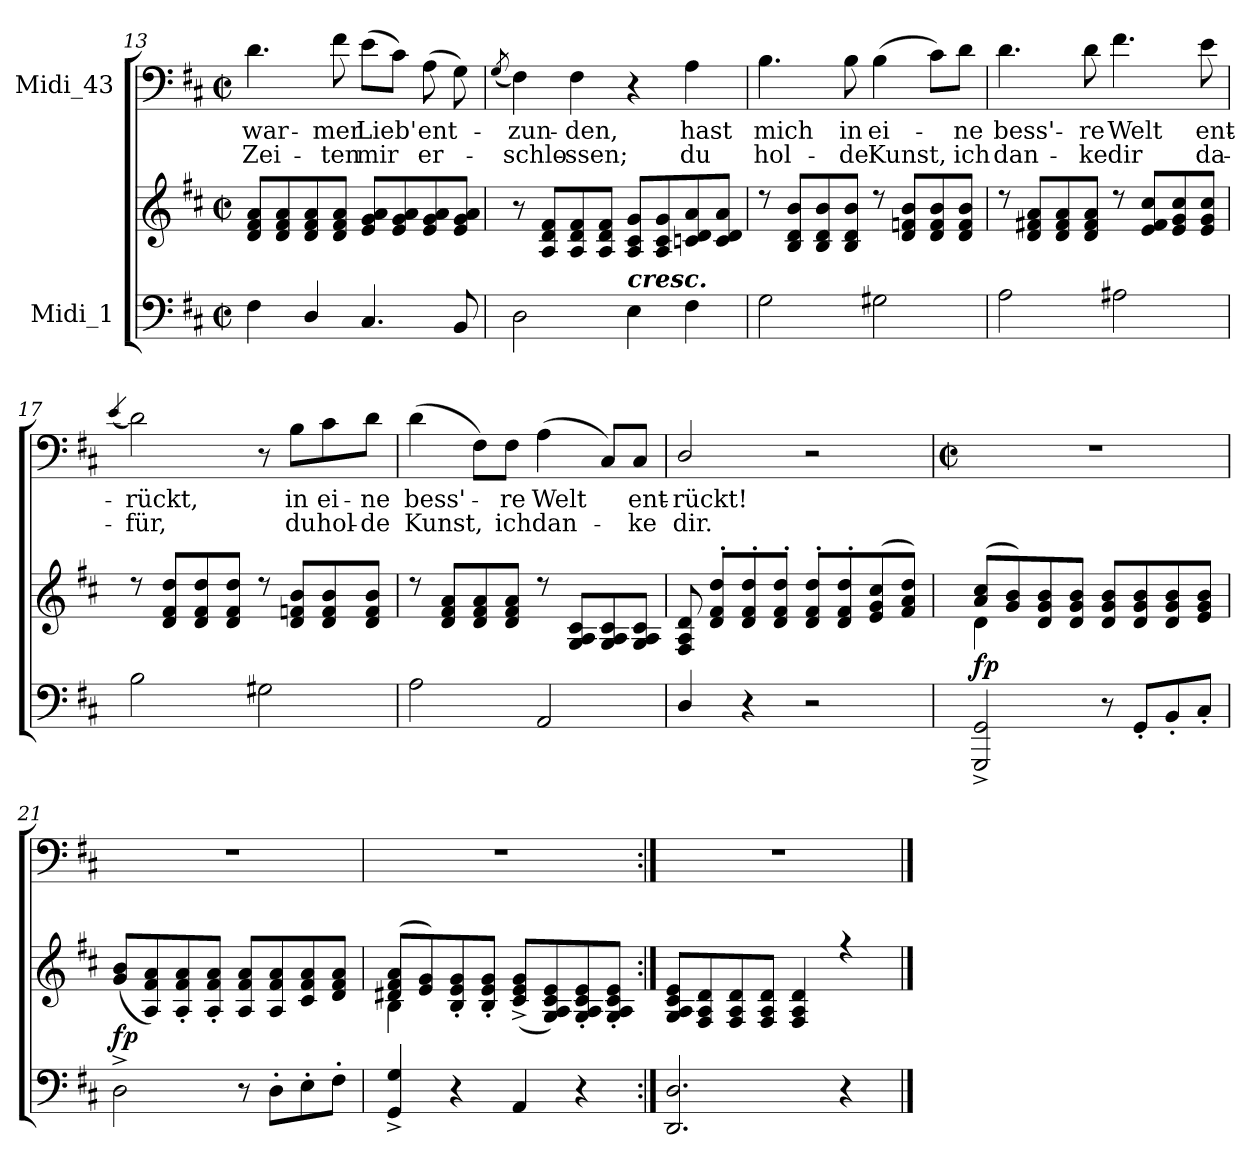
**kern	**kern	**dynam	**kern	**text	**text
*part2	*part2	*part2	*part1	*part1	*part1
*staff3	*staff2	*staff2/3	*staff1	*staff1	*staff1
*I"Midi_1	*	*	*I"Midi_43	*	*
*clefF4	*clefG2	*	*clefF4	*	*
*k[f#c#]	*k[f#c#]	*	*k[f#c#]	*	*
*D:	*D:	*	*D:	*	*
*M2/2	*M2/2	*	*M2/2	*	*
*met(c|)	*met(c|)	*	*met(c|)	*	*
=13	=13	=13	=13	=13	=13
!	!	!	!	!LO:LY:b	!LO:LY:b
4F#\	8d/ 8f#/ 8a/L	.	4.d\	war-	-Zei-
.	8d/ 8f#/ 8a/	.	.	.	.
4D/	8d/ 8f#/ 8a/	.	.	.	.
!	!	!	!	!LO:LY:b	!LO:LY:b
.	8d/ 8f#/ 8a/J	.	8f#\	-mer	ten
!	!	!	!	!LO:LY:b	!LO:LY:b
4.C#/	8e/ 8g/ 8a/L	.	(>8e\L	Lieb'	mir
.	8e/ 8g/ 8a/	.	8c#\J)	.	.
!	!	!	!	!LO:LY:b	!LO:LY:b
.	8e/ 8g/ 8a/	.	(>8A\	ent-	er-
8BB/	8e/ 8g/ 8a/J	.	8G\)	.	.
=14	=14	=14	=14	=14	=14
.	.	.	(>8qG/	.	.
!	!	!	!	!LO:LY:b	!LO:LY:b
2D\	8r	.	4F#\)	zun-	-schlo-
.	8A/ 8d/ 8f#/L	.	.	.	.
!	!	!	!	!LO:LY:b	!LO:LY:b
.	8A/ 8d/ 8f#/	.	4F#\	-den,	ssen;
.	8A/ 8d/ 8f#/J	.	.	.	.
!LO:TX:a:Bi:t=cresc.	!	!	!	!	!
4E\	8A/ 8c#/ 8g/L	.	4r	.	.
.	8A/ 8c#/ 8g/	.	.	.	.
!	!	!	!	!LO:LY:b	!LO:LY:b
4F#\	8cn/ 8d/ 8a/	.	4A\	hast	du
.	8c/ 8d/ 8a/J	.	.	.	.
!!LO:LB:g=z
=15	=15	=15	=15	=15	=15
*	*^	*	*	*	*
!	!	!	!	!	!LO:LY:b	!LO:LY:b
2G\	8r	1ryy	.	4.B\	mich	hol-
.	8B/ 8d/ 8b/L	.	.	.	.	.
.	8B/ 8d/ 8b/	.	.	.	.	.
!	!	!	!	!	!LO:LY:b	!LO:LY:b
.	8B/ 8d/ 8b/J	.	.	8B\	-in	de
!	!	!	!	!	!LO:LY:b	!LO:LY:b
2G#X\	8r	.	.	(>4B\	ei-	Kunst,
.	8d/ 8fn/ 8b/L	.	.	.	.	.
.	8d/ 8f/ 8b/	.	.	8c#\L)	.	.
!	!	!	!	!	!LO:LY:b	!LO:LY:b
.	8d/ 8f/ 8b/J	.	.	8d\J	ne	ich
=16	=16	=16	=16	=16	=16	=16
!	!	!	!	!	!LO:LY:b	!LO:LY:b
2A\	8r	1ryy	.	4.d\	bess'-	-dan-
.	8d/ 8f#X/ 8a/L	.	.	.	.	.
.	8d/ 8f#/ 8a/	.	.	.	.	.
!	!	!	!	!	!LO:LY:b	!LO:LY:b
.	8d/ 8f#/ 8a/J	.	.	8d\	-re	ke
!	!	!	!	!	!LO:LY:b	!LO:LY:b
2A#X\	8r	.	.	4.f#\	Welt	dir
.	8e/ 8f#/ 8cc#/L	.	.	.	.	.
.	8e/ 8g/ 8cc#/	.	.	.	.	.
!	!	!	!	!	!LO:LY:b	!LO:LY:b
.	8e/ 8g/ 8cc#/J	.	.	8e\	ent-	-da-
=17	=17	=17	=17	=17	=17	=17
.	.	.	.	(>4qe/	.	.
!	!	!	!	!	!LO:LY:b	!LO:LY:b
2B\	8r	1ryy	.	2d\)	-rückt,	für,
.	8d/ 8f#/ 8dd/L	.	.	.	.	.
.	8d/ 8f#/ 8dd/	.	.	.	.	.
.	8d/ 8f#/ 8dd/J	.	.	.	.	.
2G#X\	8r	.	.	8r	.	.
!	!	!	!	!	!LO:LY:b	!LO:LY:b
.	8d/ 8fn/ 8b/L	.	.	8B\L	in	du
!	!	!	!	!	!LO:LY:b	!LO:LY:b
.	8d/ 8f/ 8b/	.	.	8c#\	ei-	-hol-
!	!	!	!	!	!LO:LY:b	!LO:LY:b
.	8d/ 8f/ 8b/J	.	.	8d\J	-ne	de
=18	=18	=18	=18	=18	=18	=18
!	!	!	!	!	!LO:LY:b	!LO:LY:b
2A\	8r	1ryy	.	(>4d\	bess'-	Kunst,
.	8d/ 8f#i/ 8a/L	.	.	.	.	.
.	8d/ 8f#/ 8a/	.	.	8F#\L)	.	.
!	!	!	!	!	!LO:LY:b	!LO:LY:b
.	8d/ 8f#/ 8a/J	.	.	8F#\J	re	ich
!	!	!	!	!	!LO:LY:b	!LO:LY:b
2AA/	8r	.	.	(>4A\	Welt	dan-
.	8G/ 8A/ 8c#/L	.	.	.	.	.
.	8G/ 8A/ 8c#/	.	.	8C#/L)	.	.
!	!	!	!	!	!LO:LY:b	!LO:LY:b
.	8G/ 8A/ 8c#/J	.	.	8C#/J	ent-	-ke
!!LO:LB:g=z
=19	=19	=19	=19	=19	=19	=19
!	!	!	!	!	!LO:LY:b	!LO:LY:b
4D/	8F#/ 8A/ 8d/	1ryy	.	2D/	rückt!	dir.
.	8d/' 8f#/' 8dd/'L	.	.	.	.	.
4r	8d/' 8f#/' 8dd/'	.	.	.	.	.
.	8d/' 8f#/' 8dd/'J	.	.	.	.	.
2r	8d/' 8f#/' 8dd/'L	.	.	2r	.	.
.	8d/' 8f#/' 8dd/'	.	.	.	.	.
.	(<8e/ 8g/ 8cc#/	.	.	.	.	.
.	8f#/ 8a/ 8dd/J)	.	.	.	.	.
!!LO:LB:g=z
=20	=20	=20	=20	=20	=20	=20
*	*	*	*	*M2/2	*	*
*	*	*	*	*met(c|)	*	*
!	!	!	!LO:DY:b	!	!	!
2GGG/^ 2GG/^	(<8a/ 8cc#/L	4d\	fp	1r	.	.
.	8g/ 8b/)	.	.	.	.	.
.	8d/ 8g/ 8b/	4ryy	.	.	.	.
.	8d/ 8g/ 8b/J	.	.	.	.	.
8r	8d/ 8g/ 8b/L	2ryy	.	.	.	.
8GG'/L	8d/ 8g/ 8b/	.	.	.	.	.
8BB'/	8d/ 8g/ 8b/	.	.	.	.	.
8C#'/J	8e/ 8g/ 8b/J	.	.	.	.	.
=21	=21	=21	=21	=21	=21	=21
!	!	!	!LO:DY:b	!	!	!
2D^\	(<8g/ 8b/L	2ryy	fp	1r	.	.
.	8A/ 8f#/ 8a/)	.	.	.	.	.
.	8A/' 8f#/' 8a/'	.	.	.	.	.
.	8A/' 8f#/' 8a/'J	.	.	.	.	.
8r	8A/ 8f#/ 8a/L	2ryy	.	.	.	.
8D'\L	8A/ 8f#/ 8a/	.	.	.	.	.
8E'\	8c#/ 8f#/ 8a/	.	.	.	.	.
8F#'\J	8d/ 8f#/ 8a/J	.	.	.	.	.
=22	=22	=22	=22	=22	=22	=22
4GG/^ 4G/^	(<8d#X/ 8f#/ 8a/L	4B\	.	1r	.	.
.	8e/ 8g/)	.	.	.	.	.
4r	8B/' 8e/' 8g/'	2.ryy	.	.	.	.
.	8B/' 8e/' 8g/'J	.	.	.	.	.
4AA/	(<8c#/^ 8e/^ 8g/^L	.	.	.	.	.
.	8G/ 8A/ 8c#/ 8e/)	.	.	.	.	.
4r	8G/' 8A/' 8c#/' 8e/'	.	.	.	.	.
.	8G/' 8A/' 8c#/' 8e/'J	.	.	.	.	.
=23:|!	=23:|!	=23:|!	=23:|!	=23:|!	=23:|!	=23:|!
*	*	*	*	*MM78	*	*
*	*	*	*	*^	*	*
*	*	*	*	*	*^	*	*
*	*	*	*	*	*	*^	*	*
*	*	*	*	*	*	*	*^	*	*
2.DD/ 2.D/	8G/ 8A/ 8c#/ 8e/L	1ryy	.	1r	8ryy	4ryy	4.ryy	2ryy	.	.
*	*	*	*	*MM75	*	*	*	*	*	*
.	8F#/ 8A/ 8d/	.	.	.	2..ryy	.	.	.	.	.
*	*	*	*	*MM72	*	*	*	*	*	*
.	8F#/ 8A/ 8d/	.	.	.	.	2.ryy	.	.	.	.
*	*	*	*	*MM69	*	*	*	*	*	*
.	8F#/ 8A/ 8d/J	.	.	.	.	.	2ryy	.	.	.
*	*	*	*	*MM68	*	*	*	*	*	*
.	4F#/ 4A/ 4d/	.	.	.	.	.	.	2ryy	.	.
4r	4r	.	.	.	.	.	.	.	.	.
.	.	.	.	.	.	.	8ryy	.	.	.
*	*v	*v	*	*	*	*	*	*	*	*
*	*	*	*v	*v	*v	*v	*v	*	*
==	==	==	==	==	==
*-	*-	*-	*-	*-	*-
